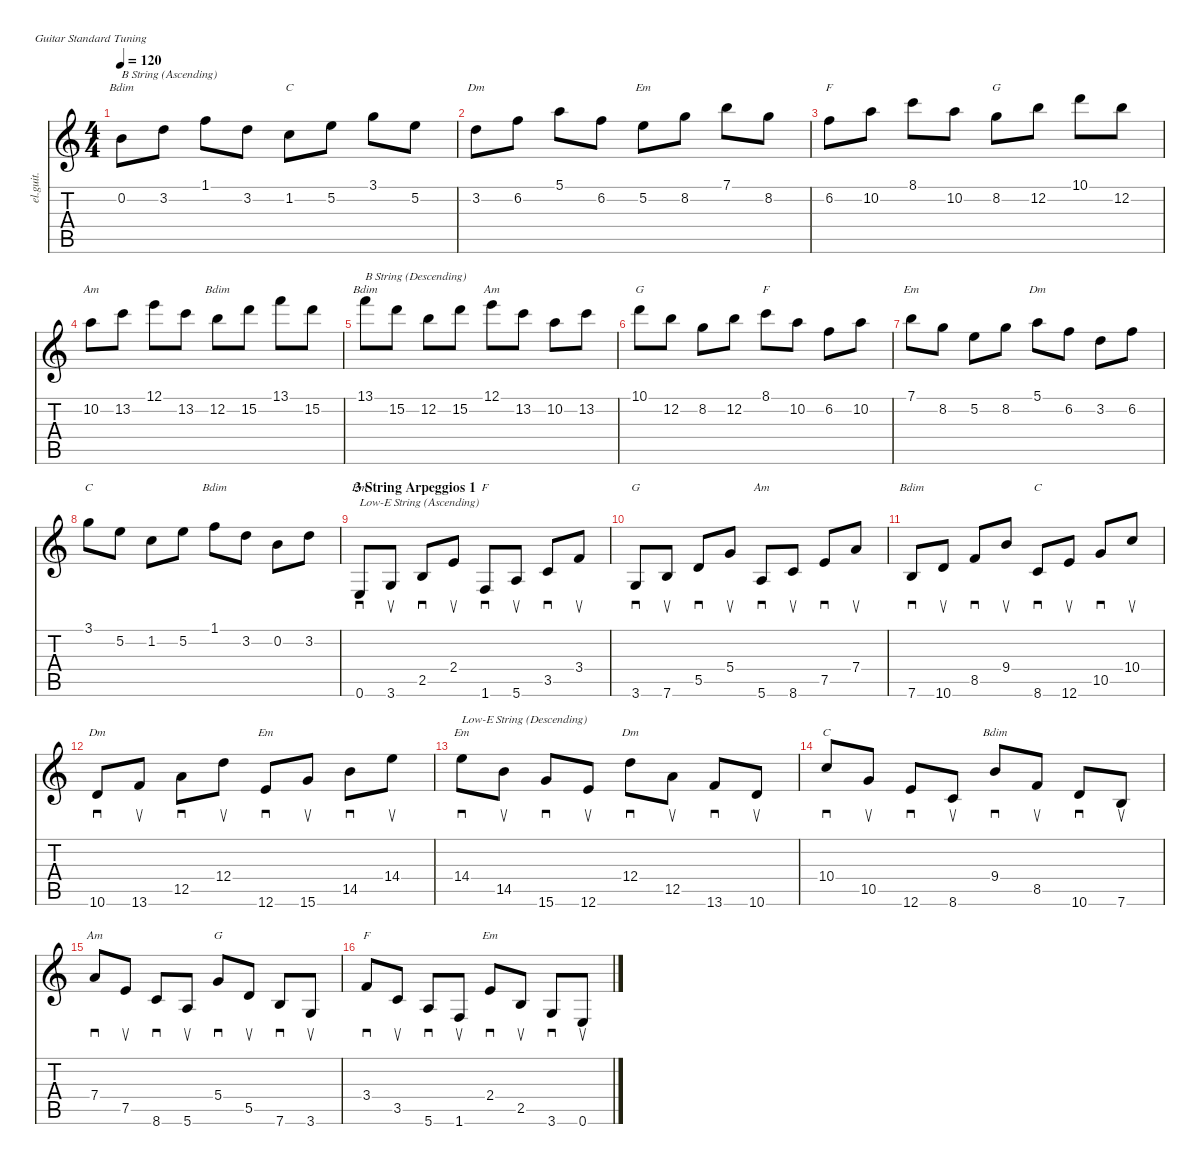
\defaultSystemsLayout 4
\hideDynamics
\bracketExtendMode nobrackets
\otherSystemsTrackNameOrientation horizontal
\track ("Clean Guitar" "el.guit.") {instrument electricguitarclean}
\staff {score tabs}
\tuning (E4 B3 G3 D3 A2 E2)
\chord ("Em" x x x x x 0) {showdiagram false showfingering false}
\chord ("F" x x x x x 1) {showdiagram false showfingering false}
\chord ("G" x x x x x 3) {showdiagram false showfingering false}
\chord ("Am" x x x x x 5) {showdiagram false showfingering false}
\chord ("Bdim" x x x x x 7) {firstfret 7 showdiagram false showfingering false}
\chord ("C" x x x x x 8) {firstfret 8 showdiagram false showfingering false}
\chord ("Dm" x x x x x 10) {firstfret 10 showdiagram false showfingering false}
\chord ("Em" x x x x x 12) {firstfret 12 showdiagram false showfingering false}
\chord ("Em" x x x 2 x x) {showdiagram false showfingering false}
\chord ("F" x x x 3 x x) {showdiagram false showfingering false}
\chord ("G" x x x 5 x x) {showdiagram false showfingering false}
\chord ("Am" x x x 7 x x) {firstfret 7 showdiagram false showfingering false}
\chord ("Bdim" x x x 9 x x) {firstfret 9 showdiagram false showfingering false}
\chord ("C" x x x 10 x x) {firstfret 10 showdiagram false showfingering false}
\chord ("Dm" x x x 12 x x) {firstfret 12 showdiagram false showfingering false}
\chord ("Bdim" x 0 x x x x) {showdiagram false showfingering false}
\chord ("C" x 1 x x x x) {showdiagram false showfingering false}
\chord ("Dm" x 3 x x x x) {showdiagram false showfingering false}
\chord ("Em" x 5 x x x x) {showdiagram false showfingering false}
\chord ("F" x 6 x x x x) {firstfret 6 showdiagram false showfingering false}
\chord ("G" x 8 x x x x) {firstfret 8 showdiagram false showfingering false}
\chord ("Am" x 10 x x x x) {firstfret 10 showdiagram false showfingering false}
\chord ("Bdim" x 12 x x x x) {firstfret 12 showdiagram false showfingering false}
\chord ("Bdim" 13 x x x x x) {firstfret 13 showdiagram false showfingering false}
\chord ("Am" 12 x x x x x) {firstfret 12 showdiagram false showfingering false}
\chord ("G" 10 x x x x x) {firstfret 10 showdiagram false showfingering false}
\chord ("F" 8 x x x x x) {firstfret 8 showdiagram false showfingering false}
\chord ("Em" 7 x x x x x) {firstfret 7 showdiagram false showfingering false}
\chord ("Dm" 5 x x x x x) {showdiagram false showfingering false}
\chord ("C" 3 x x x x x) {showdiagram false showfingering false}
\chord ("Bdim" 1 x x x x x) {showdiagram false showfingering false}
\chord ("Em" x x x 14 x x) {firstfret 14 showdiagram false showfingering false}
\ts (4 4)
\tempo 120
\clef g2
\ks c
0.2.8{ch "Bdim" txt "B String (Ascending)" dy mf beam Down} 3.2.8{beam Down} 1.1.8{beam Down} 3.2.8{beam Down} 1.2.8{ch "C" beam Down} 5.2.8{beam Down} 3.1.8{beam Down} 5.2.8{beam Down} |
3.2.8{ch "Dm" beam Down} 6.2.8{beam Down} 5.1.8{beam Down} 6.2.8{beam Down} 5.2.8{ch "Em" beam Down} 8.2.8{beam Down} 7.1.8{beam Down} 8.2.8{beam Down} |
6.2.8{ch "F" beam Down} 10.2.8{beam Down} 8.1.8{beam Down} 10.2.8{beam Down} 8.2.8{ch "G" beam Down} 12.2.8{beam Down} 10.1.8{beam Down} 12.2.8{beam Down} |
10.2.8{ch "Am" beam Down} 13.2.8{beam Down} 12.1.8{beam Down} 13.2.8{beam Down} 12.2.8{ch "Bdim" beam Down} 15.2.8{beam Down} 13.1.8{beam Down} 15.2.8{beam Down} |
13.1.8{ch "Bdim" txt "B String (Descending)" beam Down} 15.2.8{beam Down} 12.2.8{beam Down} 15.2.8{beam Down} 12.1.8{ch "Am" beam Down} 13.2.8{beam Down} 10.2.8{beam Down} 13.2.8{beam Down} |
10.1.8{ch "G" beam Down} 12.2.8{beam Down} 8.2.8{beam Down} 12.2.8{beam Down} 8.1.8{ch "F" beam Down} 10.2.8{beam Down} 6.2.8{beam Down} 10.2.8{beam Down} |
7.1.8{ch "Em" beam Down} 8.2.8{beam Down} 5.2.8{beam Down} 8.2.8{beam Down} 5.1.8{ch "Dm" beam Down} 6.2.8{beam Down} 3.2.8{beam Down} 6.2.8{beam Down} |
3.1.8{ch "C" beam Down} 5.2.8{beam Down} 1.2.8{beam Down} 5.2.8{beam Down} 1.1.8{ch "Bdim" beam Down} 3.2.8{beam Down} 0.2.8{beam Down} 3.2.8{beam Down} |
\section ("" "3 String Arpeggios 1")
0.6.8{sd ch "Em" txt "Low-E String (Ascending)" beam Up} 3.6.8{su beam Up} 2.5.8{sd beam Up} 2.4.8{su beam Up} 1.6.8{sd ch "F" beam Up} 5.6.8{su beam Up} 3.5.8{sd beam Up} 3.4.8{su beam Up} |
3.6.8{sd ch "G" beam Up} 7.6.8{su beam Up} 5.5.8{sd beam Up} 5.4.8{su beam Up} 5.6.8{sd ch "Am" beam Up} 8.6.8{su beam Up} 7.5.8{sd beam Up} 7.4.8{su beam Up} |
7.6.8{sd ch "Bdim" beam Up} 10.6.8{su beam Up} 8.5.8{sd beam Up} 9.4.8{su beam Up} 8.6.8{sd ch "C" beam Up} 12.6.8{su beam Up} 10.5.8{sd beam Up} 10.4.8{su beam Up} |
10.6.8{sd ch "Dm" beam Up} 13.6.8{su beam Up} 12.5.8{sd beam Down} 12.4.8{su beam Down} 12.6.8{sd ch "Em" beam Up} 15.6.8{su beam Up} 14.5.8{sd beam Down} 14.4.8{su beam Down} |
14.4.8{sd ch "Em" txt "Low-E String (Descending)" beam Down} 14.5.8{su beam Down} 15.6.8{sd beam Up} 12.6.8{su beam Up} 12.4.8{sd ch "Dm" beam Down} 12.5.8{su beam Down} 13.6.8{sd beam Up} 10.6.8{su beam Up} |
10.4.8{sd ch "C" beam Up} 10.5.8{su beam Up} 12.6.8{sd beam Up} 8.6.8{su beam Up} 9.4.8{sd ch "Bdim" beam Up} 8.5.8{su beam Up} 10.6.8{sd beam Up} 7.6.8{su beam Up} |
7.4.8{sd ch "Am" beam Up} 7.5.8{su beam Up} 8.6.8{sd beam Up} 5.6.8{su beam Up} 5.4.8{sd ch "G" beam Up} 5.5.8{su beam Up} 7.6.8{sd beam Up} 3.6.8{su beam Up} |
3.4.8{sd ch "F" beam Up} 3.5.8{su beam Up} 5.6.8{sd beam Up} 1.6.8{su beam Up} 2.4.8{sd ch "Em" beam Up} 2.5.8{su beam Up} 3.6.8{sd beam Up} 0.6.8{su beam Up}
